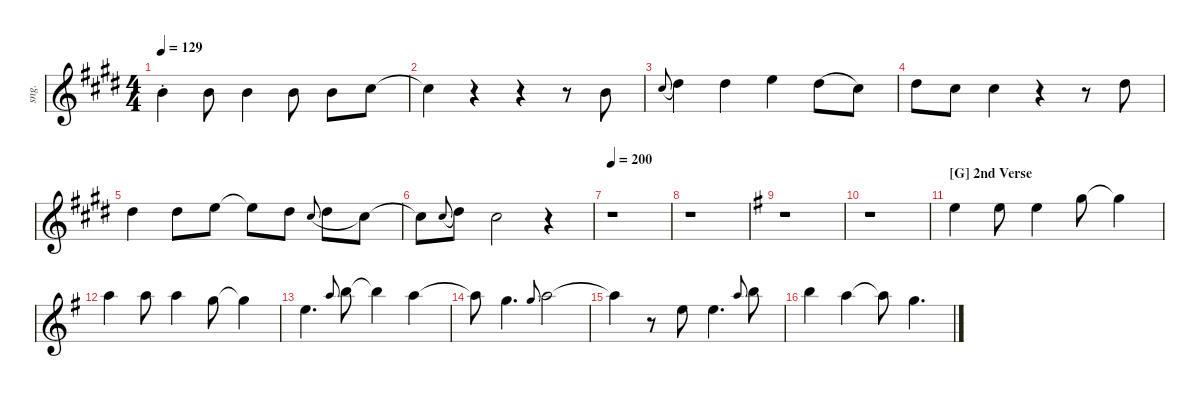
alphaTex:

\defaultSystemsLayout 4
\hideDynamics
\bracketExtendMode nobrackets
\track ("Vocals" "sng.") {instrument voiceoohs}
\staff {score}
\tuning (E4 B3 G3 D3 A2 E2)
\ts (4 4)
\tempo 129
\clef g2
\ks e
7.1{st acc forcenatural}.4{dy mf} 7.1{acc forcenatural}.8 7.1{acc forcenatural}.4 7.1{acc forcenatural}.8 7.1{acc forcenatural}.8 9.1{acc #}.8 |
9.1{t acc #}.4 r.4 r.4 r.8 7.1{acc forcenatural}.8 |
9.1{acc #}.8{gr onbeat legatoorigin} 11.1{acc #}.4 11.1{acc #}.4 12.1{acc forcenatural}.4 11.1{acc #}.8{legatoorigin} 9.1{acc #}.8 |
11.1{acc #}.8 9.1{acc #}.8 9.1{acc #}.4 r.4 r.8 11.1{acc #}.8 |
11.1{acc #}.4 11.1{acc #}.8 12.1{acc forcenatural}.8 12.1{t acc forcenatural}.8 11.1{acc #}.8 9.1{acc #}.8{gr onbeat legatoorigin} 11.1{acc #}.8{legatoorigin} 9.1{acc #}.8 |
9.1{t acc #}.8 9.1{acc #}.8{gr onbeat legatoorigin} 11.1{acc #}.8 9.1{acc #}.2 r.4 |
\tempo 200
r.1 |
r.1 |
\ks g
r.1 |
r.1 |
\section ("G" "2nd Verse")
12.1{acc forcenatural}.4 12.1{acc forcenatural}.8 12.1{acc forcenatural}.4 15.1{acc forcenatural}.8 15.1{t acc forcenatural}.4 |
17.1{acc forcenatural}.4 17.1{acc forcenatural}.8 17.1{acc forcenatural}.4 15.1{acc forcenatural}.8 15.1{t acc forcenatural}.4 |
12.1{acc forcenatural}.4{d} 17.1{acc forcenatural}.8{gr onbeat} 19.1{acc forcenatural}.8 19.1{t acc forcenatural}.4 17.1{acc forcenatural}.4 |
17.1{t acc forcenatural}.8 15.1{acc forcenatural}.4{d} 15.1{acc forcenatural}.8{gr onbeat} 17.1{acc forcenatural}.2 |
17.1{t acc forcenatural}.4 r.8 12.1{acc forcenatural}.8 12.1{acc forcenatural}.4{d} 17.1{acc forcenatural}.8{gr onbeat} 19.1{acc forcenatural}.8 |
19.1{acc forcenatural}.4 17.1{acc forcenatural}.4 17.1{t acc forcenatural}.8 15.1{acc forcenatural}.4{d}
